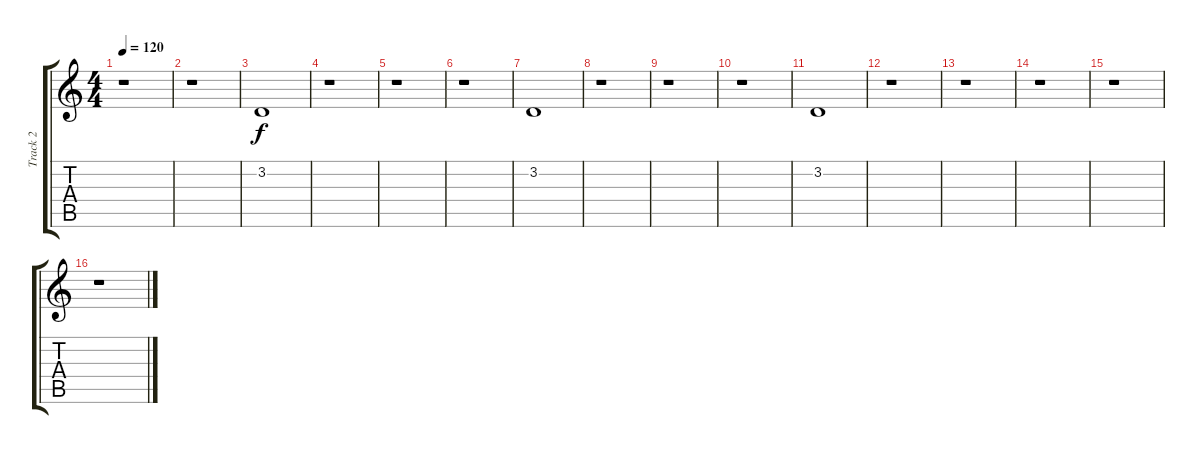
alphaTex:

\track ("Track 2" "Track 2") {instrument lead2sawtooth}
\staff {score tabs}
\tuning (E4 B3 G3 D3 A2 E2) {hide}
\ts (4 4)
\tempo 120
\clef g2
\ks c
r.1{dy f} |
r.1 |
3.2.1 |
r.1 |
r.1 |
r.1 |
3.2.1 |
r.1 |
r.1 |
r.1 |
3.2.1 |
r.1 |
r.1 |
r.1 |
r.1 |
r.1
